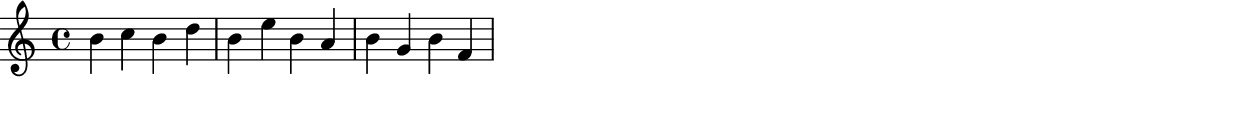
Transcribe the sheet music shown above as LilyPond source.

%% Generated by lilypond-book
%% Options: [exampleindent=10.16\mm,indent=0\mm,line-width=160\mm,paper-height=845.047\pt,paper-width=597.508\pt,papersize='(cons (* 597.508 pt) (* 845.047 pt)),quote]
\include "lilypond-book-preamble.ly"


% ****************************************************************
% Start cut-&-pastable-section
% ****************************************************************

#(ly:set-option 'eps-box-padding 3.000000)



\paper {
  #(set-paper-size '(cons (* 597.508 pt) (* 845.047 pt)))
  indent = 0\mm
  line-width = 160\mm
  % offset the left padding, also add 1mm as lilypond creates cropped
  % images with a little space on the right
  line-width = #(- line-width (* mm  3.000000) (* mm 1))
  line-width = 160\mm - 2.0 * 10.16\mm
  % offset the left padding, also add 1mm as lilypond creates cropped
  % images with a little space on the right
  line-width = #(- line-width (* mm  3.000000) (* mm 1))
}

\layout {
  
}




% ****************************************************************
% ly snippet:
% ****************************************************************
\sourcefileline 197
\relative {
  b' c  % c (Do) è uno spazio rigo sopra, quindi è il Do sopra
  b d   % d (Re) è sopra di 2 o sotto di 5, quindi è il Re sopra
  b e   % e (Mi) è sopra di 3 o sotto di 4, quindi è il Mi sopra
  b a   % a (La) è sopra di 6 o sotto di 1, quindi è il La sotto
  b g   % g (Sol) è sopra di 5 o sotto di 2, quindi è il Sol sotto
  b f   % f (Fa) è sopra di 4 o sotto di 3, quindi è il Fa sotto
}


% ****************************************************************
% end ly snippet
% ****************************************************************
